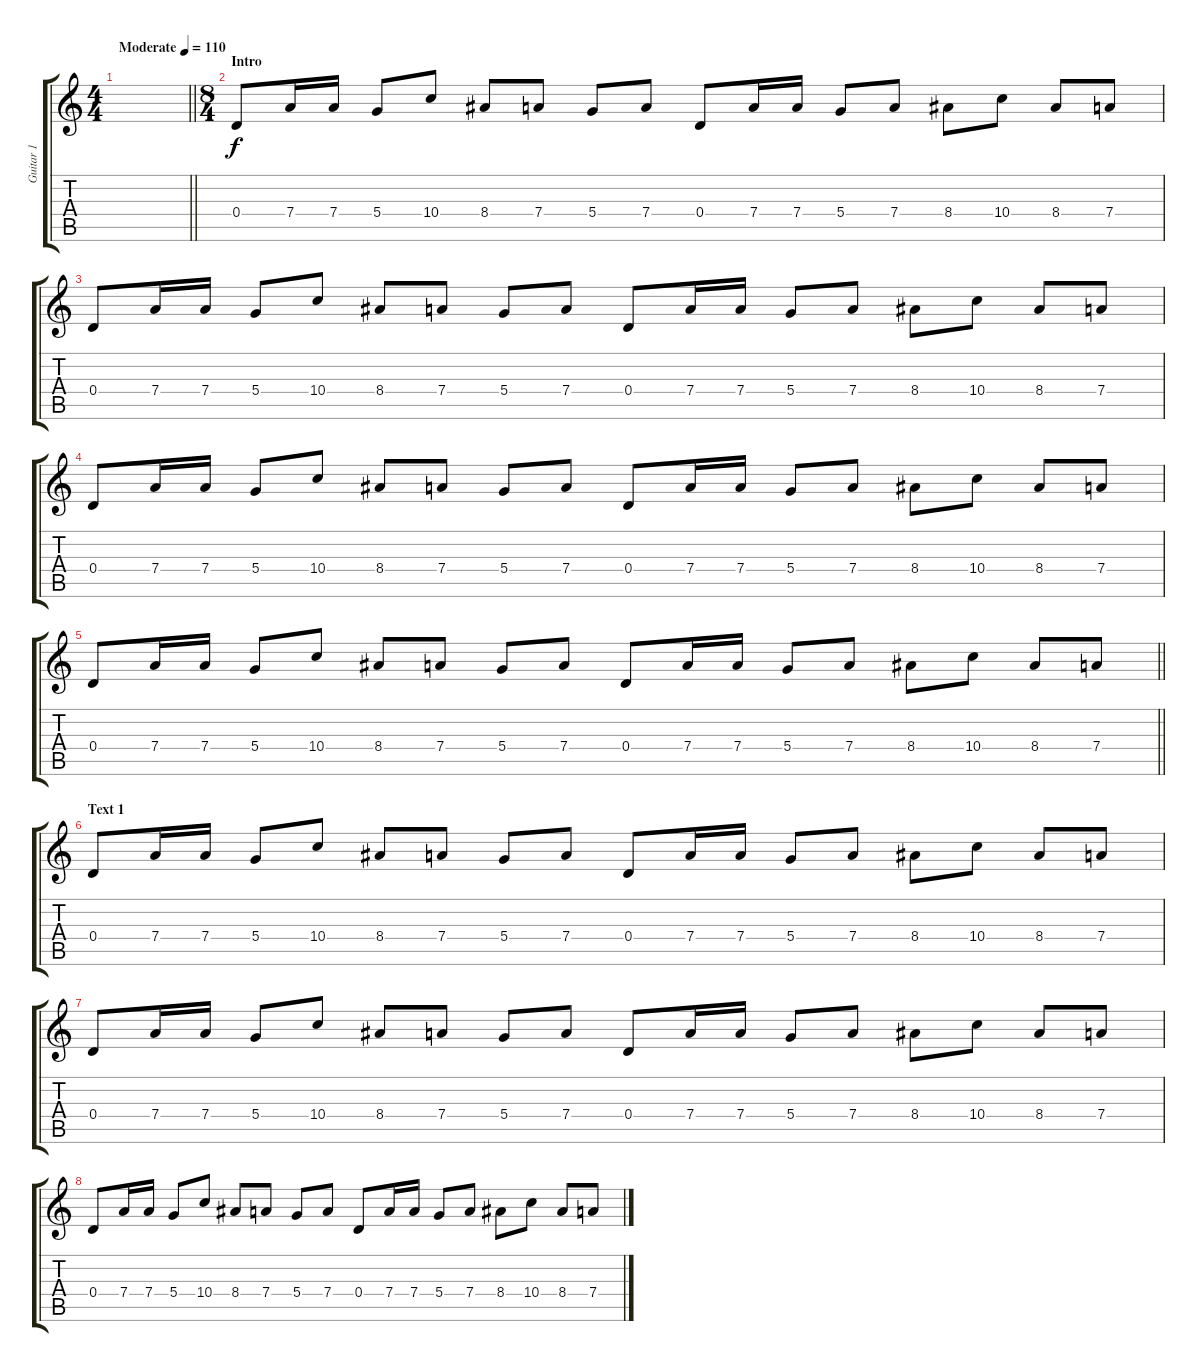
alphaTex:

\track ("Guitar 1" "Guitar 1") {instrument distortionguitar}
\staff {score tabs}
\tuning (E4 B3 G3 D3 A2 D2) {hide}
\ts (4 4)
\tempo (110 "Moderate")
\clef g2
\barLineRight lightlight
\ks c
|
\ts (8 4)
\section ("" "Intro")
0.4.8 7.4.16{beam Up} 7.4.16{beam Up} 5.4.8 10.4.8 8.4.8 7.4.8 5.4.8 7.4.8 0.4.8 7.4.16{beam Up} 7.4.16{beam Up} 5.4.8 7.4.8 8.4.8 10.4.8 8.4.8 7.4.8 |
0.4.8 7.4.16{beam Up} 7.4.16{beam Up} 5.4.8 10.4.8 8.4.8 7.4.8 5.4.8 7.4.8 0.4.8 7.4.16{beam Up} 7.4.16{beam Up} 5.4.8 7.4.8 8.4.8 10.4.8 8.4.8 7.4.8 |
0.4.8 7.4.16{beam Up} 7.4.16{beam Up} 5.4.8 10.4.8 8.4.8 7.4.8 5.4.8 7.4.8 0.4.8 7.4.16{beam Up} 7.4.16{beam Up} 5.4.8 7.4.8 8.4.8 10.4.8 8.4.8 7.4.8 |
\barLineRight lightlight
0.4.8 7.4.16{beam Up} 7.4.16{beam Up} 5.4.8 10.4.8 8.4.8 7.4.8 5.4.8 7.4.8 0.4.8 7.4.16{beam Up} 7.4.16{beam Up} 5.4.8 7.4.8 8.4.8 10.4.8 8.4.8 7.4.8 |
\section ("" "Text 1")
0.4.8 7.4.16{beam Up} 7.4.16{beam Up} 5.4.8 10.4.8 8.4.8 7.4.8 5.4.8 7.4.8 0.4.8 7.4.16{beam Up} 7.4.16{beam Up} 5.4.8 7.4.8 8.4.8 10.4.8 8.4.8 7.4.8 |
0.4.8 7.4.16{beam Up} 7.4.16{beam Up} 5.4.8 10.4.8 8.4.8 7.4.8 5.4.8 7.4.8 0.4.8 7.4.16{beam Up} 7.4.16{beam Up} 5.4.8 7.4.8 8.4.8 10.4.8 8.4.8 7.4.8 |
0.4.8 7.4.16{beam Up} 7.4.16{beam Up} 5.4.8 10.4.8 8.4.8 7.4.8 5.4.8 7.4.8 0.4.8 7.4.16{beam Up} 7.4.16{beam Up} 5.4.8 7.4.8 8.4.8 10.4.8 8.4.8 7.4.8
